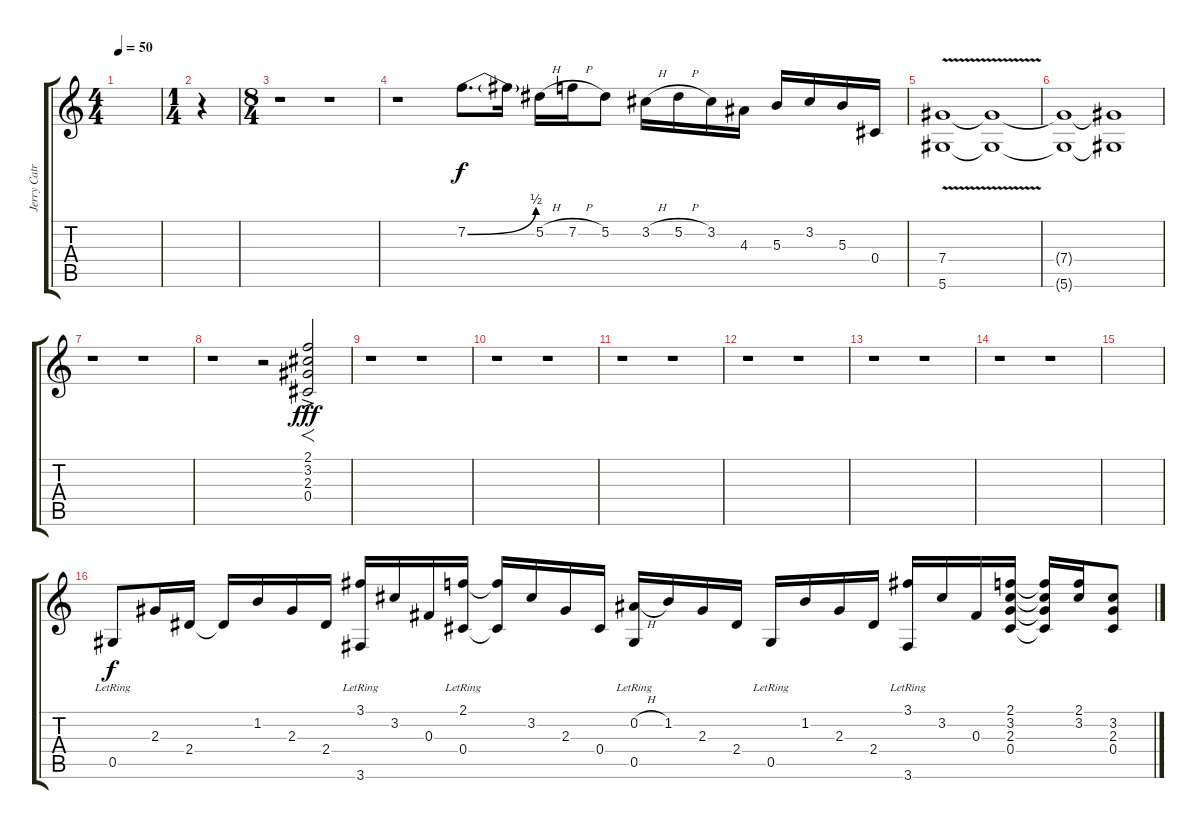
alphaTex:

\track ("Jerry Catrell Ov. 1" "Jerry Catr") {instrument overdrivenguitar}
\staff {score tabs}
\tuning (Eb4 Bb3 Gb3 Db3 Ab2 Eb2) {hide}
\ts (4 4)
\tempo 50
\clef g2
\ks c
|
\ts (1 4)
r.4 |
\ts (8 4)
r.1 r.1 |
r.1 7.2{be (bend 0 0 60 2)}.8{d} 7.2{t}.16 5.2{h}.16 7.2{h}.16 5.2.8 3.2{h}.16 5.2{h}.16 3.2.16 4.3.16 5.3.16 3.2.16 5.3.16 0.4.16 |
(7.4{v} 5.6).1{volume 1} (7.4{t} 5.6{t}).1 |
(7.4{t} 5.6{t}).1 (7.4{t} 5.6{t}).1 |
r.1 r.1 |
r.1 r.2{volume 13} (2.1{ac} 3.2 2.3 0.4).2{f dy fff} |
r.1 r.1 |
r.1 r.1 |
r.1 r.1 |
r.1 r.1 |
r.1 r.1 |
r.1 r.1 |
|
0.5{lr}.8{dy f volume 7 instrument overdrivenguitar} 2.3.16 2.4.16 2.4{t}.16 1.2.16 2.3.16 2.4.16 (3.1 3.6{lr}).16 3.2.16 0.3.16 (2.1 0.4{lr}).16 (2.1{t} 0.4{t}).16 3.2.16 2.3.16 0.4.16 (0.2{h} 0.5{lr}).16 1.2.16 2.3.16 2.4.16 0.5{lr}.16 1.2.16 2.3.16 2.4.16 (3.1 3.6{lr}).16 3.2.16 0.3.16 (2.1 3.2 2.3 0.4).16 (2.1{t} 3.2{t} 2.3{t} 0.4{t}).16 (2.1 3.2).16 (3.2 2.3 0.4).8
